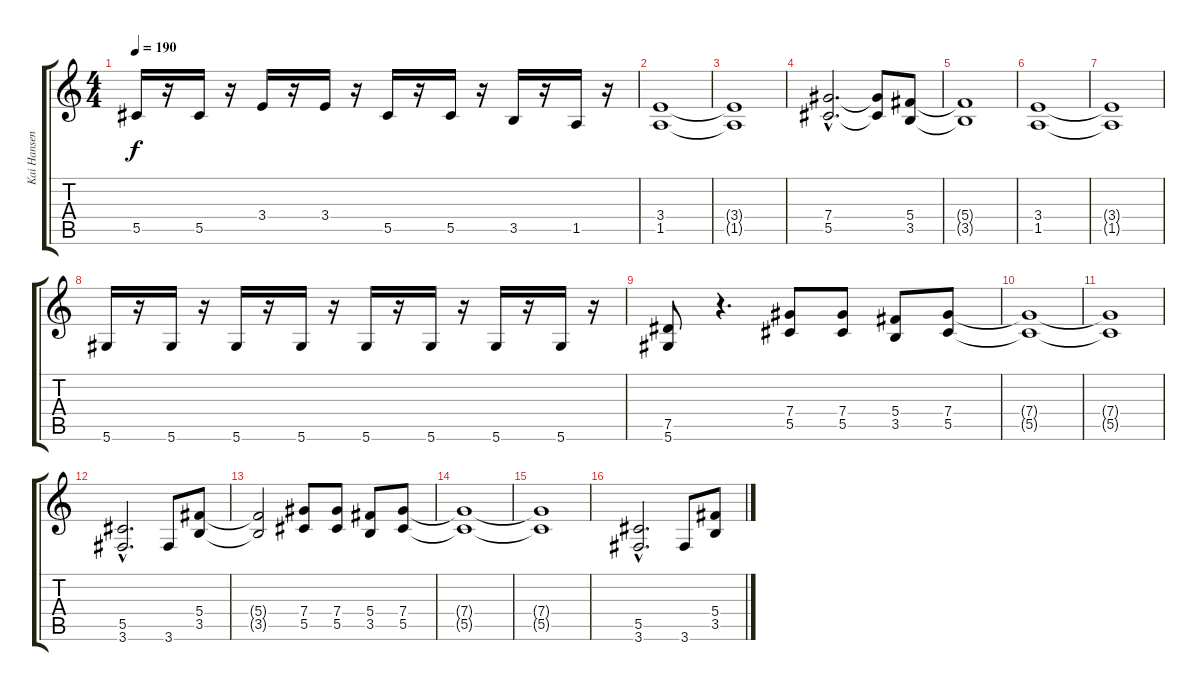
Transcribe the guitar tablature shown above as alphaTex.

\track ("Kai Hansen" "Kai Hansen") {instrument distortionguitar}
\staff {score tabs}
\tuning (Eb4 Bb3 Gb3 Db3 Ab2 Eb2) {hide}
\ts (4 4)
\tempo 190
\clef g2
\ks c
5.5.16{dy f} r.16 5.5.16 r.16 3.4.16 r.16 3.4.16 r.16 5.5.16 r.16 5.5.16 r.16 3.5.16 r.16 1.5.16 r.16 |
(3.4 1.5).1 |
(3.4{t} 1.5{t}).1 |
(7.4{hac} 5.5{hac}).2{d} (7.4{t} 5.5{t}).8 (5.4 3.5).8 |
(5.4{t} 3.5{t}).1 |
(3.4 1.5).1 |
(3.4{t} 1.5{t}).1 |
5.6.16 r.16 5.6.16 r.16 5.6.16 r.16 5.6.16 r.16 5.6.16 r.16 5.6.16 r.16 5.6.16 r.16 5.6.16 r.16 |
(7.5 5.6).8 r.4{d} (7.4 5.5).8 (7.4 5.5).8 (5.4 3.5).8 (7.4 5.5).8 |
(7.4{t} 5.5{t}).1 |
(7.4{t} 5.5{t}).1 |
(5.5{hac} 3.6{hac}).2{d} 3.6.8 (5.4 3.5).8 |
(5.4{t} 3.5{t}).2 (7.4 5.5).8 (7.4 5.5).8 (5.4 3.5).8 (7.4 5.5).8 |
(7.4{t} 5.5{t}).1 |
(7.4{t} 5.5{t}).1 |
(5.5{hac} 3.6{hac}).2{d} 3.6.8 (5.4 3.5).8
